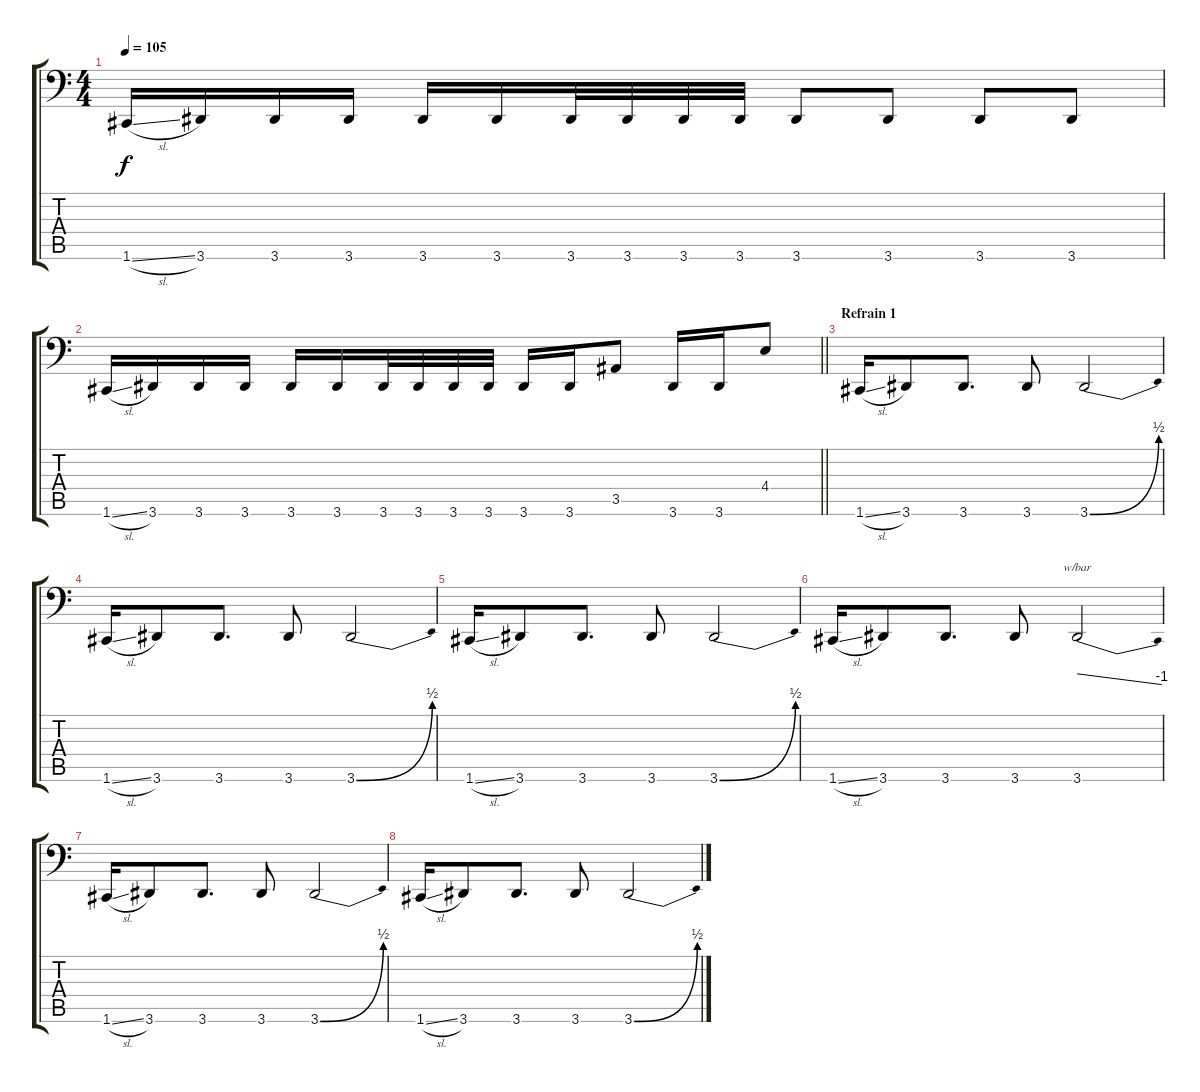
\track "" {instrument electricbassfinger}
\staff {score tabs}
\tuning (D3 A2 F2 C2 G1 C1) {hide}
\ts (4 4)
\tempo 105
\clef f4
\ks c
1.6{sl}.16{dy f} 3.6.16 3.6.16 3.6.16 3.6.16 3.6.16 3.6.32 3.6.32 3.6.32 3.6.32 3.6.8 3.6.8 3.6.8 3.6.8 |
\barLineRight lightlight
1.6{sl}.16 3.6.16 3.6.16 3.6.16 3.6.16 3.6.16 3.6.32 3.6.32 3.6.32 3.6.32 3.6.16 3.6.16 3.5.8 3.6.16 3.6.16 4.4.8 |
\section ("" "Refrain 1")
1.6{sl}.16 3.6.8 3.6.8{d} 3.6.8 3.6{be (bend 0 0 60 2)}.2 |
1.6{sl}.16 3.6.8 3.6.8{d} 3.6.8 3.6{be (bend 0 0 60 2)}.2 |
1.6{sl}.16 3.6.8 3.6.8{d} 3.6.8 3.6{be (bend 0 0 60 2)}.2 |
1.6{sl}.16 3.6.8 3.6.8{d} 3.6.8 3.6.2{tbe (dive default 0 0 60 -4)} |
1.6{sl}.16 3.6.8 3.6.8{d} 3.6.8 3.6{be (bend 0 0 60 2)}.2 |
1.6{sl}.16 3.6.8 3.6.8{d} 3.6.8 3.6{be (bend 0 0 60 2)}.2
